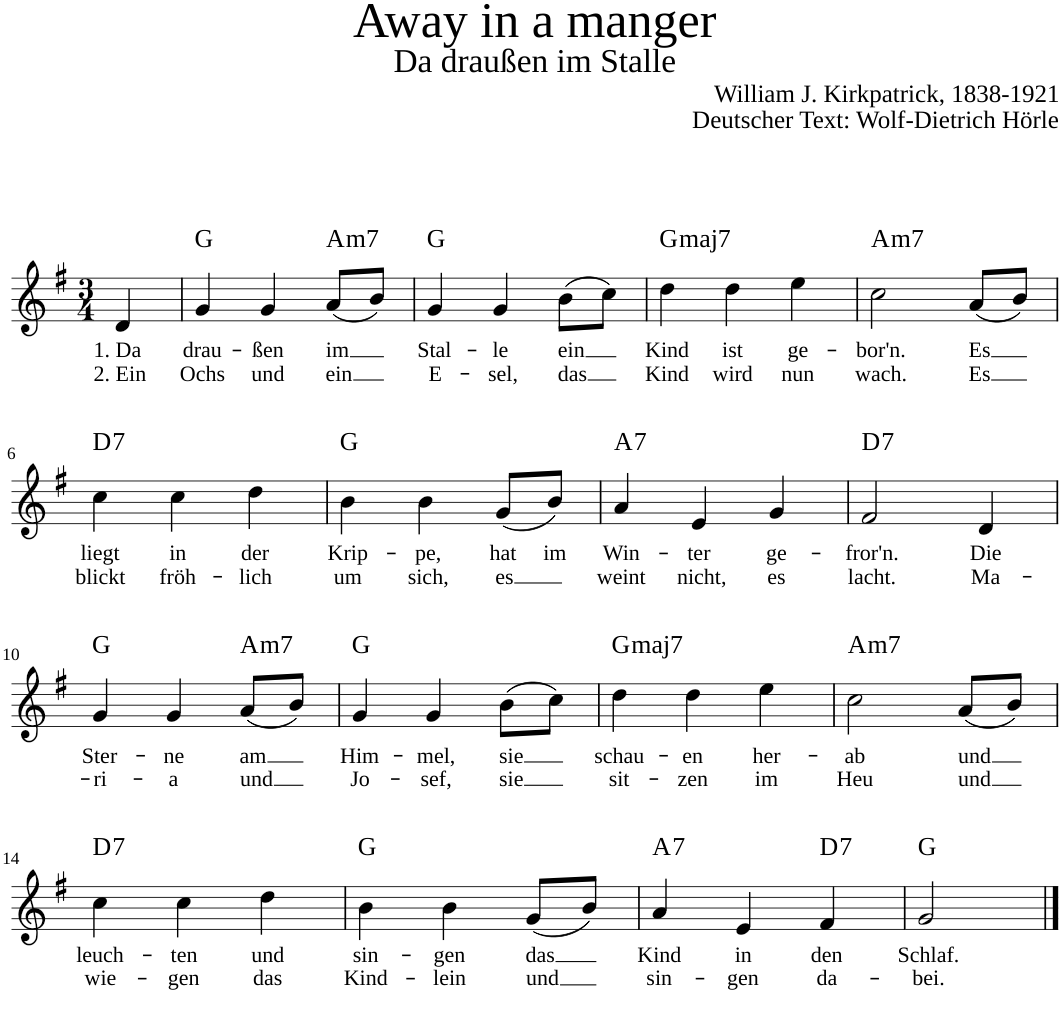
**kern	**text	**text	**harte
*part1	*part1	*part1	*part1
*staff1	*staff1	*staff1	*
*I"Gitarre 1	*	*	*
*clefG2	*	*	*
*Trd7c12	*	*	*
*k[f#]	*	*	*
*G:	*	*	*
*M3/4	*	*	*
=1	=1	=1	=1
!	!LO:LY:b	!LO:LY:b	!
4d/	1. Da	2. Ein	.
=2	=2	=2	=2
!	!LO:LY:b	!LO:LY:b	!
4g/	drau-	Ochs	G:maj
!	!LO:LY:b	!LO:LY:b	!
4g/	-ßen	und	.
!	!LO:LY:b	!LO:LY:b	!LO:H:kt=m7
(8a/L	im	ein	A:min7
8b/J)	.	.	.
=3	=3	=3	=3
!	!LO:LY:b	!LO:LY:b	!
4g/	Stal-	E-	G:maj
!	!LO:LY:b	!LO:LY:b	!
4g/	-le	-sel,	.
!	!LO:LY:b	!LO:LY:b	!
(8b\L	ein	das	.
8cc\J)	.	.	.
=4	=4	=4	=4
!	!LO:LY:b	!LO:LY:b	!LO:H:kt=maj7
4dd\	Kind	Kind	G:maj7
!	!LO:LY:b	!LO:LY:b	!
4dd\	ist	wird	.
!	!LO:LY:b	!LO:LY:b	!
4ee\	ge-	nun	.
=5	=5	=5	=5
!	!LO:LY:b	!LO:LY:b	!LO:H:kt=m7
2cc\	-bor'n.	wach.	A:min7
!	!LO:LY:b	!LO:LY:b	!
(8a/L	Es	Es	.
8b/J)	.	.	.
!!LO:LB:g=z
=6	=6	=6	=6
!	!LO:LY:b	!LO:LY:b	!LO:H:kt=7
4cc\	liegt	blickt	D:7
!	!LO:LY:b	!LO:LY:b	!
4cc\	in	fröh-	.
!	!LO:LY:b	!LO:LY:b	!
4dd\	der	-lich	.
=7	=7	=7	=7
!	!LO:LY:b	!LO:LY:b	!
4b\	Krip-	um	G:maj
!	!LO:LY:b	!LO:LY:b	!
4b\	-pe,	sich,	.
!	!LO:LY:b	!LO:LY:b	!
(8g/L	hat	es	.
!	!LO:LY:b	!	!
8b/J)	im	.	.
=8	=8	=8	=8
!	!LO:LY:b	!LO:LY:b	!LO:H:kt=7
4a/	Win-	weint	A:7
!	!LO:LY:b	!LO:LY:b	!
4e/	-ter	nicht,	.
!	!LO:LY:b	!LO:LY:b	!
4g/	ge-	es	.
=9	=9	=9	=9
!	!LO:LY:b	!LO:LY:b	!LO:H:kt=7
2f#/	-fror'n.	lacht.	D:7
!	!LO:LY:b	!LO:LY:b	!
4d/	Die	Ma-	.
!!LO:LB:g=z
=10	=10	=10	=10
!	!LO:LY:b	!LO:LY:b	!
4g/	Ster-	-ri-	G:maj
!	!LO:LY:b	!LO:LY:b	!
4g/	-ne	-a	.
!	!LO:LY:b	!LO:LY:b	!LO:H:kt=m7
(8a/L	am	und	A:min7
8b/J)	.	.	.
=11	=11	=11	=11
!	!LO:LY:b	!LO:LY:b	!
4g/	Him-	Jo-	G:maj
!	!LO:LY:b	!LO:LY:b	!
4g/	-mel,	-sef,	.
!	!LO:LY:b	!LO:LY:b	!
(8b\L	sie	sie	.
8cc\J)	.	.	.
=12	=12	=12	=12
!	!LO:LY:b	!LO:LY:b	!LO:H:kt=maj7
4dd\	schau-	sit-	G:maj7
!	!LO:LY:b	!LO:LY:b	!
4dd\	-en	-zen	.
!	!LO:LY:b	!LO:LY:b	!
4ee\	her-	im	.
=13	=13	=13	=13
!	!LO:LY:b	!LO:LY:b	!LO:H:kt=m7
2cc\	-ab	Heu	A:min7
!	!LO:LY:b	!LO:LY:b	!
(8a/L	und	und	.
8b/J)	.	.	.
!!LO:LB:g=z
=14	=14	=14	=14
!	!LO:LY:b	!LO:LY:b	!LO:H:kt=7
4cc\	leuch-	wie-	D:7
!	!LO:LY:b	!LO:LY:b	!
4cc\	-ten	-gen	.
!	!LO:LY:b	!LO:LY:b	!
4dd\	und	das	.
=15	=15	=15	=15
!	!LO:LY:b	!LO:LY:b	!
4b\	sin-	Kind-	G:maj
!	!LO:LY:b	!LO:LY:b	!
4b\	-gen	-lein	.
!	!LO:LY:b	!LO:LY:b	!
(8g/L	das	und	.
8b/J)	.	.	.
=16	=16	=16	=16
!	!LO:LY:b	!LO:LY:b	!LO:H:kt=7
4a/	Kind	sin-	A:7
!	!LO:LY:b	!LO:LY:b	!
4e/	in	-gen	.
!	!LO:LY:b	!LO:LY:b	!LO:H:kt=7
4f#/	den	da-	D:7
=17	=17	=17	=17
!	!LO:LY:b	!LO:LY:b	!
2g/	Schlaf.	-bei.	G:maj
==	==	==	==
*-	*-	*-	*-
